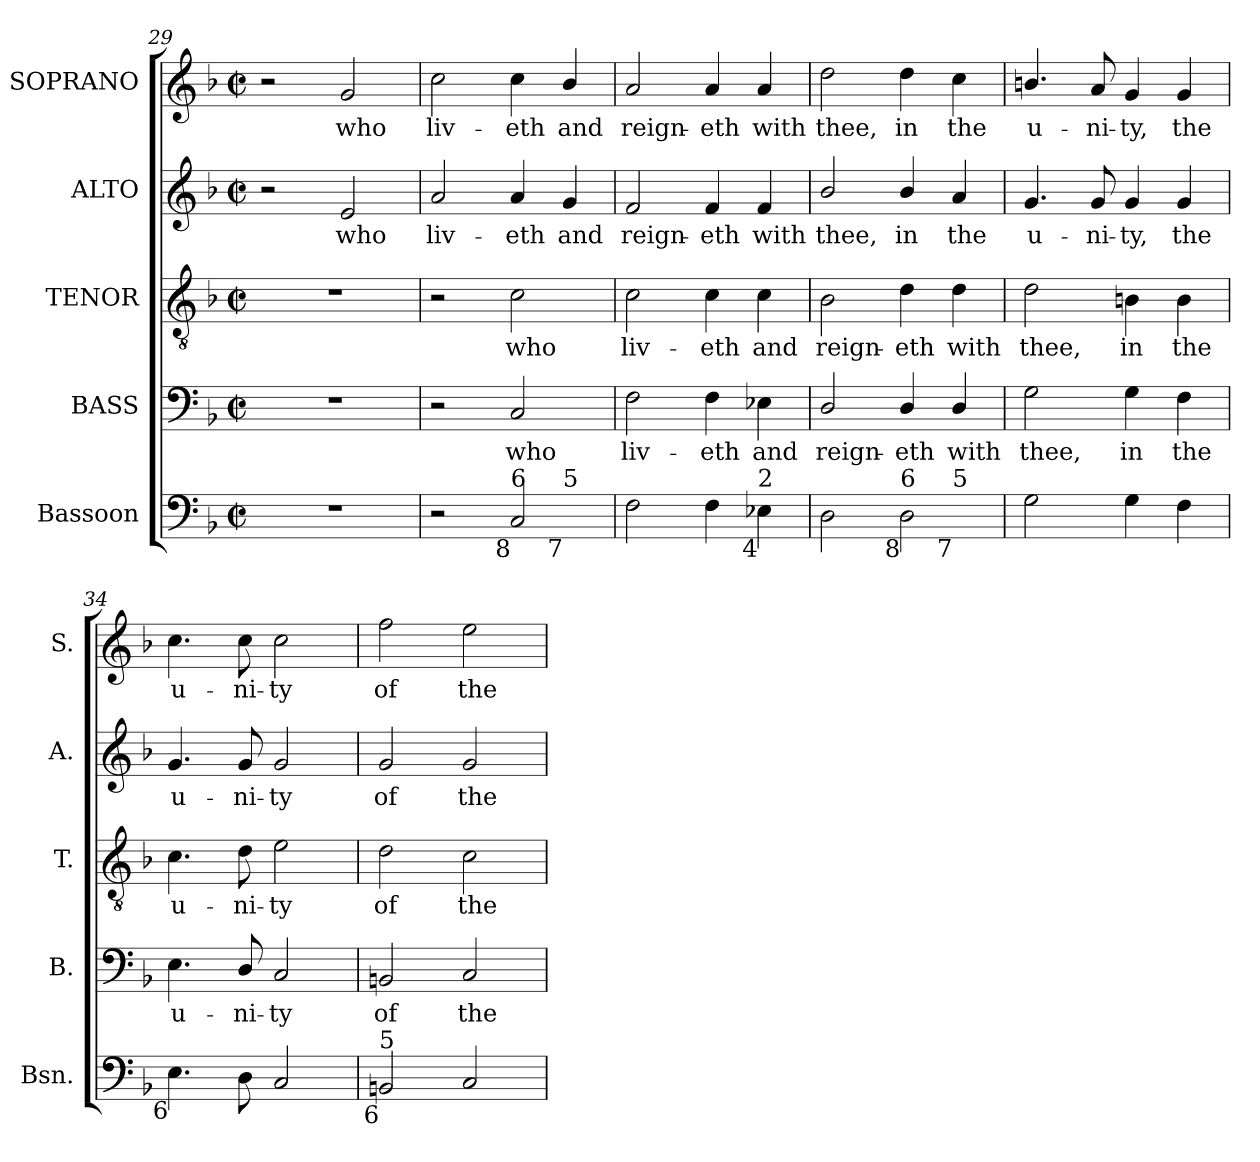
**kern	**kern	**text	**kern	**text	**kern	**text	**kern	**text
*part5	*part4	*part4	*part3	*part3	*part2	*part2	*part1	*part1
*staff5	*staff4	*staff4	*staff3	*staff3	*staff2	*staff2	*staff1	*staff1
*I"Bassoon	*I"BASS	*	*I"TENOR	*	*I"ALTO	*	*I"SOPRANO	*
*I'Bsn.	*I'B.	*	*I'T.	*	*I'A.	*	*I'S.	*
*clefF4	*clefF4	*	*clefGv2	*	*clefG2	*	*clefG2	*
*	*	*	*ITrd7c12	*	*	*	*	*
*k[b-]	*k[b-]	*	*k[b-]	*	*k[b-]	*	*k[b-]	*
*F:	*F:	*	*F:	*	*F:	*	*F:	*
*M2/2	*M2/2	*	*M2/2	*	*M2/2	*	*M2/2	*
*met(c|)	*met(c|)	*	*met(c|)	*	*met(c|)	*	*met(c|)	*
=29	=29	=29	=29	=29	=29	=29	=29	=29
1r	1r	.	1r	.	2r	.	2r	.
!	!	!	!	!	!	!LO:LY:b:color=#000000	!	!
!	!	!	!	!	!	!	!	!LO:LY:b:color=#000000
.	.	.	.	.	2ei/	who	2gi/	who
=30	=30	=30	=30	=30	=30	=30	=30	=30
!	!	!	!	!	!	!LO:LY:b:color=#000000	!	!
!	!	!	!	!	!	!	!	!LO:LY:b:color=#000000
*^	*	*	*	*	*	*	*	*
2r	2.ryy	2r	.	2r	.	2ai/	liv-	2cci\	liv-
!	!	!	!LO:LY:b:color=#000000	!	!	!	!	!	!
!	!	!	!	!	!LO:LY:b:color=#000000	!	!	!	!
!	!	!	!	!	!	!	!LO:LY:b:color=#000000	!	!
!LO:TX:b:rj:t=8	!	!	!	!	!	!	!	!	!
!LO:TX:t=6	!	!	!	!	!	!	!	!	!
!	!	!	!	!	!	!	!	!	!LO:LY:b:color=#000000
2Ci/	.	2Ci/	who	2Ci\	who	4ai/	-eth	4cci\	-eth
!	!	!	!	!	!	!	!LO:LY:b:color=#000000	!	!
!	!LO:TX:b:rj:t=7	!	!	!	!	!	!	!	!
!	!LO:TX:t=5	!	!	!	!	!	!	!	!
!	!	!	!	!	!	!	!	!	!LO:LY:b:color=#000000
.	4ryy	.	.	.	.	4gi/	and	4b-i/	and
*v	*v	*	*	*	*	*	*	*	*
=31	=31	=31	=31	=31	=31	=31	=31	=31
*^	*	*	*	*	*	*	*	*
!	!	!	!LO:LY:b:color=#000000	!	!	!	!	!	!
*v	*v	*	*	*	*	*	*	*	*
*^	*	*	*	*	*	*	*	*
!	!	!	!	!	!LO:LY:b:color=#000000	!	!	!	!
*v	*v	*	*	*	*	*	*	*	*
*^	*	*	*	*	*	*	*	*
!	!	!	!	!	!	!	!LO:LY:b:color=#000000	!	!
*v	*v	*	*	*	*	*	*	*	*
*^	*	*	*	*	*	*	*	*
!	!	!	!	!	!	!	!	!	!LO:LY:b:color=#000000
*v	*v	*	*	*	*	*	*	*	*
2Fi\	2Fi\	liv-	2Ci\	liv-	2fi/	reign-	2ai/	reign-
!	!	!LO:LY:b:color=#000000	!	!	!	!	!	!
!	!	!	!	!LO:LY:b:color=#000000	!	!	!	!
!	!	!	!	!	!	!LO:LY:b:color=#000000	!	!
!	!	!	!	!	!	!	!	!LO:LY:b:color=#000000
4Fi\	4Fi\	-eth	4Ci\	-eth	4fi/	-eth	4ai/	-eth
!	!	!LO:LY:b:color=#000000	!	!	!	!	!	!
!	!	!	!	!LO:LY:b:color=#000000	!	!	!	!
!	!	!	!	!	!	!LO:LY:b:color=#000000	!	!
!LO:TX:b:rj:t=4	!	!	!	!	!	!	!	!
!LO:TX:t=2	!	!	!	!	!	!	!	!
!	!	!	!	!	!	!	!	!LO:LY:b:color=#000000
4E-Xi\	4E-Xi\	and	4Ci\	and	4fi/	with	4ai/	with
!!LO:LB:g=z
=32	=32	=32	=32	=32	=32	=32	=32	=32
!	!	!LO:LY:b:color=#000000	!	!	!	!	!	!
!	!	!	!	!LO:LY:b:color=#000000	!	!	!	!
!	!	!	!	!	!	!LO:LY:b:color=#000000	!	!
!LO:TX:b:rj:t=6	!	!	!	!	!	!	!	!
!	!	!	!	!	!	!	!	!LO:LY:b:color=#000000
*^	*	*	*	*	*	*	*	*
2Di\	2.ryy	2Di/	reign-	2BB-i\	reign-	2b-i/	thee,	2ddi\	thee,
!	!	!	!LO:LY:b:color=#000000	!	!	!	!	!	!
!	!	!	!	!	!LO:LY:b:color=#000000	!	!	!	!
!	!	!	!	!	!	!	!LO:LY:b:color=#000000	!	!
!LO:TX:b:rj:t=8	!	!	!	!	!	!	!	!	!
!LO:TX:t=6	!	!	!	!	!	!	!	!	!
!	!	!	!	!	!	!	!	!	!LO:LY:b:color=#000000
2Di\	.	4Di/	-eth	4Di\	-eth	4b-i/	in	4ddi\	in
!	!	!	!LO:LY:b:color=#000000	!	!	!	!	!	!
!	!	!	!	!	!LO:LY:b:color=#000000	!	!	!	!
!	!	!	!	!	!	!	!LO:LY:b:color=#000000	!	!
!	!LO:TX:b:rj:t=7	!	!	!	!	!	!	!	!
!	!LO:TX:t=5	!	!	!	!	!	!	!	!
!	!	!	!	!	!	!	!	!	!LO:LY:b:color=#000000
.	4ryy	4Di/	with	4Di\	with	4ai/	the	4cci\	the
*v	*v	*	*	*	*	*	*	*	*
=33	=33	=33	=33	=33	=33	=33	=33	=33
*^	*	*	*	*	*	*	*	*
!	!	!	!LO:LY:b:color=#000000	!	!	!	!	!	!
*v	*v	*	*	*	*	*	*	*	*
*^	*	*	*	*	*	*	*	*
!	!	!	!	!	!LO:LY:b:color=#000000	!	!	!	!
*v	*v	*	*	*	*	*	*	*	*
*^	*	*	*	*	*	*	*	*
!	!	!	!	!	!	!	!LO:LY:b:color=#000000	!	!
*v	*v	*	*	*	*	*	*	*	*
*^	*	*	*	*	*	*	*	*
!LO:TX:b:rj:t=§	!	!	!	!	!	!	!	!	!
!	!	!	!	!	!	!	!	!	!LO:LY:b:color=#000000
*v	*v	*	*	*	*	*	*	*	*
2Gi\	2Gi\	thee,	2Di\	thee,	4.gi/	u-	4.bni/	u-
!	!	!	!	!	!	!LO:LY:b:color=#000000	!	!
!	!	!	!	!	!	!	!	!LO:LY:b:color=#000000
.	.	.	.	.	8gi/	-ni-	8ai/	-ni-
!	!	!LO:LY:b:color=#000000	!	!	!	!	!	!
!	!	!	!	!LO:LY:b:color=#000000	!	!	!	!
!	!	!	!	!	!	!LO:LY:b:color=#000000	!	!
!	!	!	!	!	!	!	!	!LO:LY:b:color=#000000
4Gi\	4Gi\	in	4BBni\	in	4gi/	-ty,	4gi/	-ty,
!	!	!LO:LY:b:color=#000000	!	!	!	!	!	!
!	!	!	!	!LO:LY:b:color=#000000	!	!	!	!
!	!	!	!	!	!	!LO:LY:b:color=#000000	!	!
!	!	!	!	!	!	!	!	!LO:LY:b:color=#000000
4Fi\	4Fi\	the	4BBi\	the	4gi/	the	4gi/	the
=34	=34	=34	=34	=34	=34	=34	=34	=34
!	!	!LO:LY:b:color=#000000	!	!	!	!	!	!
!	!	!	!	!LO:LY:b:color=#000000	!	!	!	!
!	!	!	!	!	!	!LO:LY:b:color=#000000	!	!
!LO:TX:b:rj:t=6	!	!	!	!	!	!	!	!
!	!	!	!	!	!	!	!	!LO:LY:b:color=#000000
4.Ei\	4.Ei\	u-	4.Ci\	u-	4.gi/	u-	4.cci\	u-
!	!	!LO:LY:b:color=#000000	!	!	!	!	!	!
!	!	!	!	!LO:LY:b:color=#000000	!	!	!	!
!	!	!	!	!	!	!LO:LY:b:color=#000000	!	!
!	!	!	!	!	!	!	!	!LO:LY:b:color=#000000
8Di\	8Di/	-ni-	8Di\	-ni-	8gi/	-ni-	8cci\	-ni-
!	!	!LO:LY:b:color=#000000	!	!	!	!	!	!
!	!	!	!	!LO:LY:b:color=#000000	!	!	!	!
!	!	!	!	!	!	!LO:LY:b:color=#000000	!	!
!	!	!	!	!	!	!	!	!LO:LY:b:color=#000000
2Ci/	2Ci/	-ty	2Ei\	-ty	2gi/	-ty	2cci\	-ty
=35	=35	=35	=35	=35	=35	=35	=35	=35
!	!	!LO:LY:b:color=#000000	!	!	!	!	!	!
!	!	!	!	!LO:LY:b:color=#000000	!	!	!	!
!	!	!	!	!	!	!LO:LY:b:color=#000000	!	!
!LO:TX:b:rj:t=6	!	!	!	!	!	!	!	!
!LO:TX:t=5	!	!	!	!	!	!	!	!
!	!	!	!	!	!	!	!	!LO:LY:b:color=#000000
2BBni/	2BBni/	of	2Di\	of	2gi/	of	2ffi\	of
!	!	!LO:LY:b:color=#000000	!	!	!	!	!	!
!	!	!	!	!LO:LY:b:color=#000000	!	!	!	!
!	!	!	!	!	!	!LO:LY:b:color=#000000	!	!
!	!	!	!	!	!	!	!	!LO:LY:b:color=#000000
2Ci/	2Ci/	the	2Ci\	the	2gi/	the	2eei\	the
=	=	=	=	=	=	=	=	=
*-	*-	*-	*-	*-	*-	*-	*-	*-
